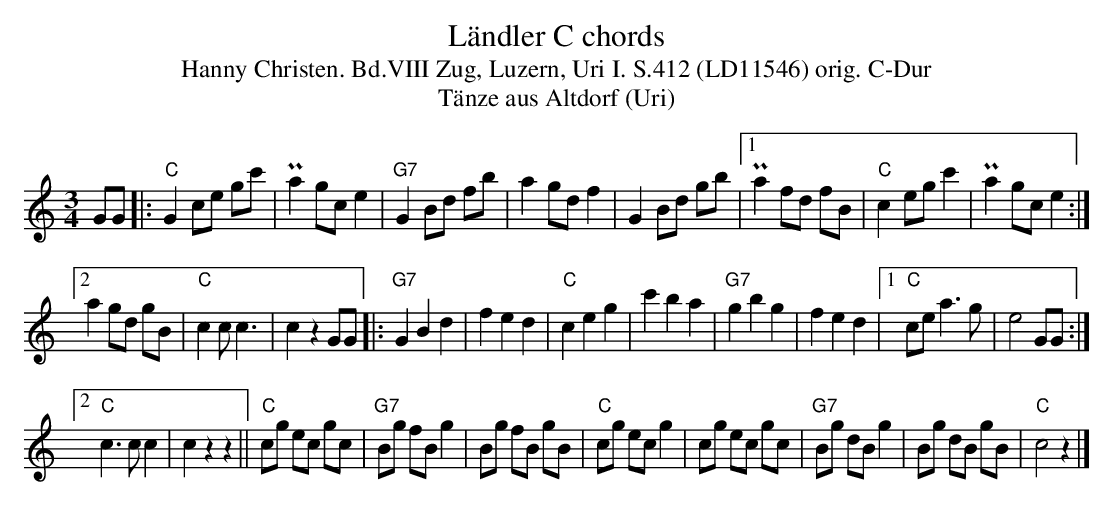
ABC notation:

X:1
T: L\"andler C chords
T:Hanny Christen. Bd.VIII Zug, Luzern, Uri I. S.412 (LD11546) orig. C-Dur
T: T\"anze aus Altdorf (Uri)
M:3/4
L:1/8
K:C %%MIDI gchordon
GG |: "C"G2ce gc' | Pa2 gce2 | "G7"G2Bd fb | a2gdf2 | G2Bd gb |1 Pa2fd fB | "C"c2egc'2 | Pa2gce2 :|2
a2gd gB | "C"c2cc3 | c2z2GG |: [L:1/4] "G7"GBd | fed | "C"ceg | c'ba | "G7"gbg | fed |1 "C"c/e/a>g | e2G/G/ :|2
"C"c>cc | czz || [L:1/8] "C"cg ec gc | "G7"Bg fBg2 | Bg fB gB | "C"cg ecg2 | cg ec gc | "G7"Bg dB g2 | Bg dB gB | "C"c4z2 |]
